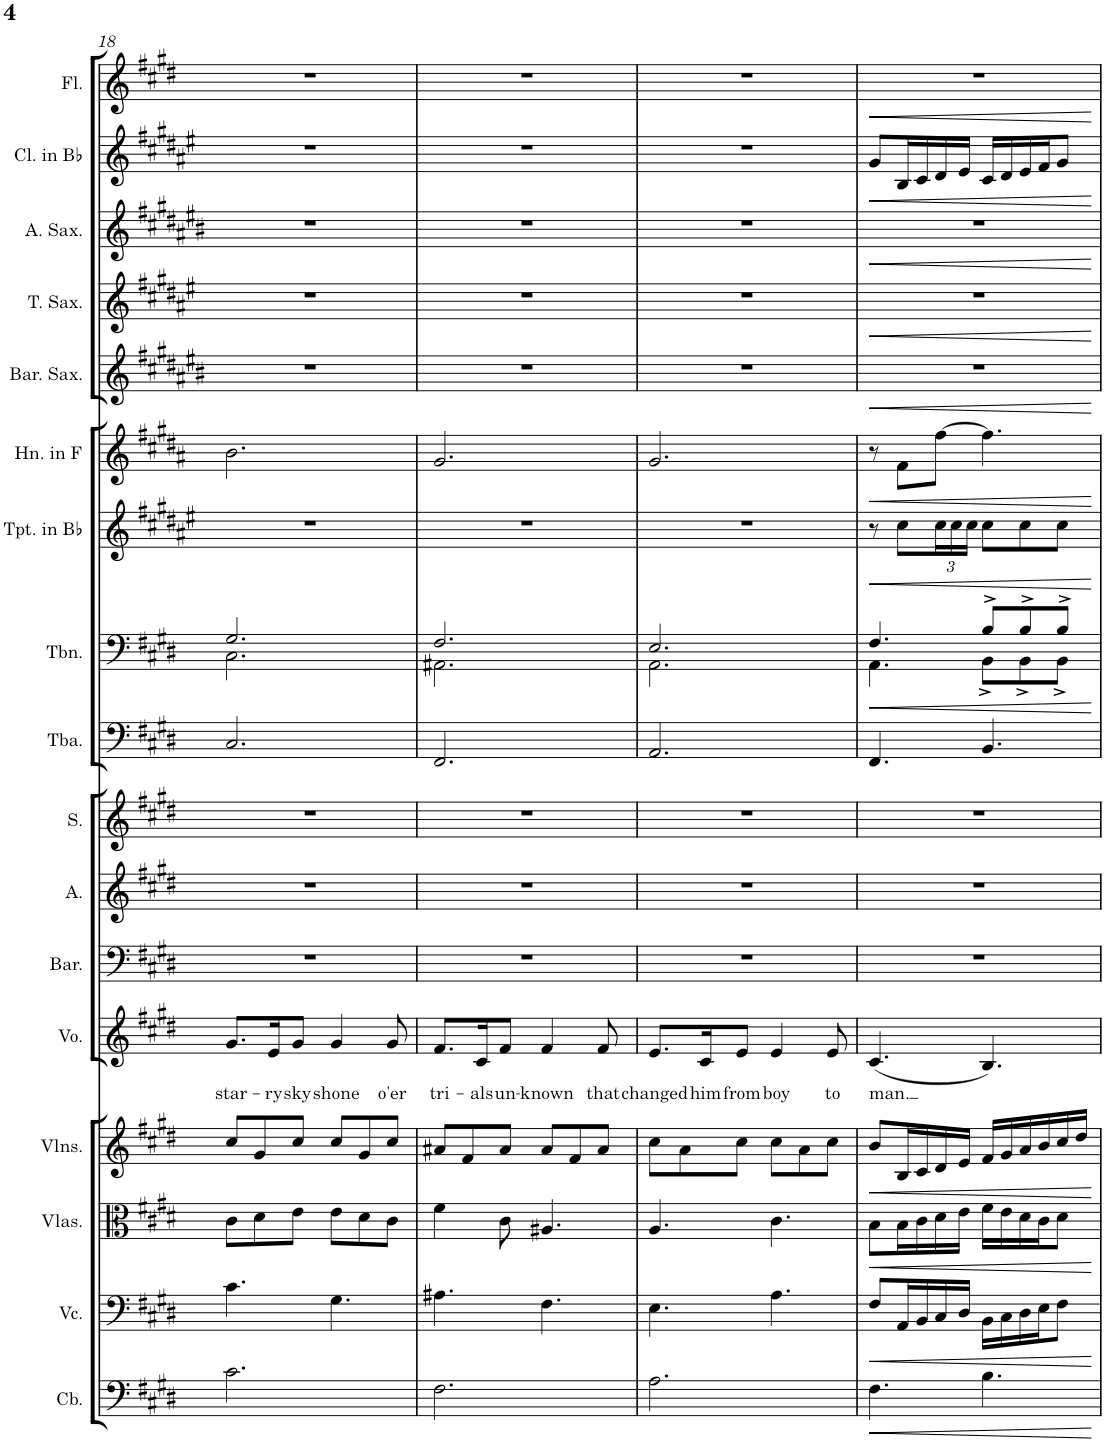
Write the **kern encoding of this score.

**kern	**dynam	**kern	**dynam	**kern	**dynam	**kern	**dynam	**kern	**text	**kern	**kern	**kern	**kern	**kern	**dynam	**kern	**dynam	**kern	**dynam	**kern	**dynam	**kern	**dynam	**kern	**dynam	**kern	**dynam	**kern	**dynam
*part17	*part17	*part16	*part16	*part15	*part15	*part14	*part14	*part13	*part13	*part12	*part11	*part10	*part9	*part8	*part8	*part7	*part7	*part6	*part6	*part5	*part5	*part4	*part4	*part3	*part3	*part2	*part2	*part1	*part1
*staff17	*staff17	*staff16	*staff16	*staff15	*staff15	*staff14	*staff14	*staff13	*staff13	*staff12	*staff11	*staff10	*staff9	*staff8	*staff8	*staff7	*staff7	*staff6	*staff6	*staff5	*staff5	*staff4	*staff4	*staff3	*staff3	*staff2	*staff2	*staff1	*staff1
*I"Contrabass	*	*I"Violoncello	*	*I"Violas	*	*I"Violins	*	*I"Voice	*	*I"Baritone	*I"Alto	*I"Soprano	*I"Tuba	*I"Trombone	*	*I"Trumpet in Bb	*	*I"Horn in F	*	*I"Baritone Saxophone	*	*I"Tenor Saxophone	*	*I"Alto Saxophone	*	*I"Clarinet in Bb	*	*I"Flute	*
*I'Cb.	*	*I'Vc.	*	*I'Vlas.	*	*I'Vlns.	*	*I'Vo.	*	*I'Bar.	*I'A.	*I'S.	*I'Tba.	*I'Tbn.	*	*I'Tpt. in Bb	*	*I'Hn. in F	*	*I'Bar. Sax.	*	*I'T. Sax.	*	*I'A. Sax.	*	*I'Cl. in Bb	*	*I'Fl.	*
!!LO:PB:g=z
*clefF4	*	*clefF4	*	*clefC3	*	*clefG2	*	*clefG2	*	*clefF4	*clefG2	*clefG2	*clefF4	*clefF4	*	*clefG2	*	*clefG2	*	*clefG2	*	*clefG2	*	*clefG2	*	*clefG2	*	*clefG2	*
*Trd7c12	*	*	*	*	*	*	*	*	*	*	*	*	*	*	*	*Trd1c2	*	*Trd4c7	*	*Trd12c21	*	*Trd8c14	*	*Trd5c9	*	*Trd1c2	*	*	*
*k[f#c#g#d#]	*	*k[f#c#g#d#]	*	*k[f#c#g#d#]	*	*k[f#c#g#d#]	*	*k[f#c#g#d#]	*	*k[f#c#g#d#]	*k[f#c#g#d#]	*k[f#c#g#d#]	*k[f#c#g#d#]	*k[f#c#g#d#]	*	*k[f#c#g#d#a#e#]	*	*k[f#c#g#d#a#]	*	*k[f#c#g#d#a#e#b#]	*	*k[f#c#g#d#a#e#]	*	*k[f#c#g#d#a#e#b#]	*	*k[f#c#g#d#a#e#]	*	*k[f#c#g#d#]	*
*M6/8	*	*M6/8	*	*M6/8	*	*M6/8	*	*M6/8	*	*M6/8	*M6/8	*M6/8	*M6/8	*M6/8	*	*M6/8	*	*M6/8	*	*M6/8	*	*M6/8	*	*M6/8	*	*M6/8	*	*M6/8	*
=18	=18	=18	=18	=18	=18	=18	=18	=18	=18	=18	=18	=18	=18	=18	=18	=18	=18	=18	=18	=18	=18	=18	=18	=18	=18	=18	=18	=18	=18
!	!	!	!	!	!	!	!	!	!LO:LY:b	!	!	!	!	!	!	!	!	!	!	!	!	!	!	!	!	!	!	!	!
*	*	*	*	*	*	*	*	*	*	*	*	*	*	*^	*	*	*	*	*	*	*	*	*	*	*	*	*	*	*
2.c#\	.	4.c#\	.	8c#\L	.	8cc#/L	.	8.g#/L	star-	2.r	2.r	2.r	2.C#/	2.G#/	2.C#\	.	2.r	.	2.b\	.	2.r	.	2.r	.	2.r	.	2.r	.	2.r	.
.	.	.	.	8d#\	.	8g#/	.	.	.	.	.	.	.	.	.	.	.	.	.	.	.	.	.	.	.	.	.	.	.	.
!	!	!	!	!	!	!	!	!	!LO:LY:b	!	!	!	!	!	!	!	!	!	!	!	!	!	!	!	!	!	!	!	!	!
.	.	.	.	.	.	.	.	16e/K	-ry	.	.	.	.	.	.	.	.	.	.	.	.	.	.	.	.	.	.	.	.	.
!	!	!	!	!	!	!	!	!	!LO:LY:b	!	!	!	!	!	!	!	!	!	!	!	!	!	!	!	!	!	!	!	!	!
.	.	.	.	8e\J	.	8cc#/J	.	8g#/J	sky	.	.	.	.	.	.	.	.	.	.	.	.	.	.	.	.	.	.	.	.	.
!	!	!	!	!	!	!	!	!	!LO:LY:b	!	!	!	!	!	!	!	!	!	!	!	!	!	!	!	!	!	!	!	!	!
.	.	4.G#\	.	8e\L	.	8cc#/L	.	4g#/	shone	.	.	.	.	.	.	.	.	.	.	.	.	.	.	.	.	.	.	.	.	.
.	.	.	.	8d#\	.	8g#/	.	.	.	.	.	.	.	.	.	.	.	.	.	.	.	.	.	.	.	.	.	.	.	.
!	!	!	!	!	!	!	!	!	!LO:LY:b	!	!	!	!	!	!	!	!	!	!	!	!	!	!	!	!	!	!	!	!	!
.	.	.	.	8c#\J	.	8cc#/J	.	8g#/	o'er	.	.	.	.	.	.	.	.	.	.	.	.	.	.	.	.	.	.	.	.	.
=19	=19	=19	=19	=19	=19	=19	=19	=19	=19	=19	=19	=19	=19	=19	=19	=19	=19	=19	=19	=19	=19	=19	=19	=19	=19	=19	=19	=19	=19	=19
!	!	!	!	!	!	!	!	!	!LO:LY:b	!	!	!	!	!	!	!	!	!	!	!	!	!	!	!	!	!	!	!	!	!
2.F#\	.	4.A#X\	.	4f#\	.	8a#X/L	.	8.f#/L	tri-	2.r	2.r	2.r	2.FF#/	2.F#/	2.AA#X\	.	2.r	.	2.g#/	.	2.r	.	2.r	.	2.r	.	2.r	.	2.r	.
.	.	.	.	.	.	8f#/	.	.	.	.	.	.	.	.	.	.	.	.	.	.	.	.	.	.	.	.	.	.	.	.
!	!	!	!	!	!	!	!	!	!LO:LY:b	!	!	!	!	!	!	!	!	!	!	!	!	!	!	!	!	!	!	!	!	!
.	.	.	.	.	.	.	.	16c#/K	-als	.	.	.	.	.	.	.	.	.	.	.	.	.	.	.	.	.	.	.	.	.
!	!	!	!	!	!	!	!	!	!LO:LY:b	!	!	!	!	!	!	!	!	!	!	!	!	!	!	!	!	!	!	!	!	!
.	.	.	.	8c#\	.	8a#/J	.	8f#/J	un-	.	.	.	.	.	.	.	.	.	.	.	.	.	.	.	.	.	.	.	.	.
!	!	!	!	!	!	!	!	!	!LO:LY:b	!	!	!	!	!	!	!	!	!	!	!	!	!	!	!	!	!	!	!	!	!
.	.	4.F#\	.	4.A#X/	.	8a#/L	.	4f#/	-known	.	.	.	.	.	.	.	.	.	.	.	.	.	.	.	.	.	.	.	.	.
.	.	.	.	.	.	8f#/	.	.	.	.	.	.	.	.	.	.	.	.	.	.	.	.	.	.	.	.	.	.	.	.
!	!	!	!	!	!	!	!	!	!LO:LY:b	!	!	!	!	!	!	!	!	!	!	!	!	!	!	!	!	!	!	!	!	!
.	.	.	.	.	.	8a#/J	.	8f#/	that	.	.	.	.	.	.	.	.	.	.	.	.	.	.	.	.	.	.	.	.	.
=20	=20	=20	=20	=20	=20	=20	=20	=20	=20	=20	=20	=20	=20	=20	=20	=20	=20	=20	=20	=20	=20	=20	=20	=20	=20	=20	=20	=20	=20	=20
!	!	!	!	!	!	!	!	!	!LO:LY:b	!	!	!	!	!	!	!	!	!	!	!	!	!	!	!	!	!	!	!	!	!
2.A\	.	4.E\	.	4.A/	.	8cc#\L	.	8.e/L	changed	2.r	2.r	2.r	2.AA/	2.E/	2.AA\	.	2.r	.	2.g#/	.	2.r	.	2.r	.	2.r	.	2.r	.	2.r	.
.	.	.	.	.	.	8a\	.	.	.	.	.	.	.	.	.	.	.	.	.	.	.	.	.	.	.	.	.	.	.	.
!	!	!	!	!	!	!	!	!	!LO:LY:b	!	!	!	!	!	!	!	!	!	!	!	!	!	!	!	!	!	!	!	!	!
.	.	.	.	.	.	.	.	16c#/K	him	.	.	.	.	.	.	.	.	.	.	.	.	.	.	.	.	.	.	.	.	.
!	!	!	!	!	!	!	!	!	!LO:LY:b	!	!	!	!	!	!	!	!	!	!	!	!	!	!	!	!	!	!	!	!	!
.	.	.	.	.	.	8cc#\J	.	8e/J	from	.	.	.	.	.	.	.	.	.	.	.	.	.	.	.	.	.	.	.	.	.
!	!	!	!	!	!	!	!	!	!LO:LY:b	!	!	!	!	!	!	!	!	!	!	!	!	!	!	!	!	!	!	!	!	!
.	.	4.A\	.	4.c#\	.	8cc#\L	.	4e/	boy	.	.	.	.	.	.	.	.	.	.	.	.	.	.	.	.	.	.	.	.	.
.	.	.	.	.	.	8a\	.	.	.	.	.	.	.	.	.	.	.	.	.	.	.	.	.	.	.	.	.	.	.	.
!	!	!	!	!	!	!	!	!	!LO:LY:b	!	!	!	!	!	!	!	!	!	!	!	!	!	!	!	!	!	!	!	!	!
.	.	.	.	.	.	8cc#\J	.	8e/	to	.	.	.	.	.	.	.	.	.	.	.	.	.	.	.	.	.	.	.	.	.
=21	=21	=21	=21	=21	=21	=21	=21	=21	=21	=21	=21	=21	=21	=21	=21	=21	=21	=21	=21	=21	=21	=21	=21	=21	=21	=21	=21	=21	=21	=21
!	!LO:HP:b	!	!LO:HP:b	!	!LO:HP:b	!	!LO:HP:b	!	!LO:LY:b	!	!	!	!	!	!	!LO:HP:b	!	!LO:HP:b	!	!LO:HP:b	!	!LO:HP:b	!	!LO:HP:b	!	!LO:HP:b	!	!LO:HP:b	!	!LO:HP:b
4.F#\	<	8F#/L	<	8B\L	<	8b/L	<	(4.c#/	man.	2.r	2.r	2.r	4.FF#/	4.F#/	4.AA\	<	8r	<	8r	<	2.r	<	2.r	<	2.r	<	8g#/L	<	2.r	<
.	.	16AA/L	.	16B\L	.	16B/L	.	.	.	.	.	.	.	.	.	.	8cc#\L	.	8f#\L	.	.	.	.	.	.	.	16B/L	.	.	.
.	.	16BB/	.	16c#\	.	16c#/	.	.	.	.	.	.	.	.	.	.	.	.	.	.	.	.	.	.	.	.	16c#/	.	.	.
*	*	*	*	*	*	*	*	*	*	*	*	*	*	*	*	*	*Xbrackettup	*	*	*	*	*	*	*	*	*	*	*	*	*
.	.	16C#/	.	16d#\	.	16d#/	.	.	.	.	.	.	.	.	.	.	24cc#\L	.	[8ff#\J	.	.	.	.	.	.	.	16d#/	.	.	.
.	.	.	.	.	.	.	.	.	.	.	.	.	.	.	.	.	24cc#\	.	.	.	.	.	.	.	.	.	.	.	.	.
.	.	16D#/JJ	.	16e\JJ	.	16e/JJ	.	.	.	.	.	.	.	.	.	.	.	.	.	.	.	.	.	.	.	.	16e#/JJ	.	.	.
.	.	.	.	.	.	.	.	.	.	.	.	.	.	.	.	.	24cc#\JJ	.	.	.	.	.	.	.	.	.	.	.	.	.
4.B\	.	16BB\LL	.	16f#\LL	.	16f#/LL	.	4.B/)	.	.	.	.	4.BB/	8B^/L	8BB^\L	.	8cc#\L	.	4.ff#\]	.	.	.	.	.	.	.	16c#/LL	.	.	.
.	.	16C#\	.	16e\	.	16g#/	.	.	.	.	.	.	.	.	.	.	.	.	.	.	.	.	.	.	.	.	16d#/	.	.	.
.	.	16D#\	.	16d#\	.	16a/	.	.	.	.	.	.	.	8B^/	8BB^\	.	8cc#\	.	.	.	.	.	.	.	.	.	16e#/	.	.	.
.	.	16E\J	.	16c#\J	.	16b/	.	.	.	.	.	.	.	.	.	.	.	.	.	.	.	.	.	.	.	.	16f#/J	.	.	.
.	.	8F#\J	.	8d#\J	.	16cc#/	.	.	.	.	.	.	.	8B^/J	8BB^\J	.	8cc#\J	.	.	.	.	.	.	.	.	.	8g#/J	.	.	.
.	.	.	.	.	.	16dd#/JJ	.	.	.	.	.	.	.	.	.	.	.	.	.	.	.	.	.	.	.	.	.	.	.	.
*	*	*	*	*	*	*	*	*	*	*	*	*	*	*v	*v	*	*	*	*	*	*	*	*	*	*	*	*	*	*	*
.	[	.	[	.	[	.	[	.	.	.	.	.	.	.	[	.	[	.	[	.	[	.	[	.	[	.	[	.	[
=	=	=	=	=	=	=	=	=	=	=	=	=	=	=	=	=	=	=	=	=	=	=	=	=	=	=	=	=	=
*-	*-	*-	*-	*-	*-	*-	*-	*-	*-	*-	*-	*-	*-	*-	*-	*-	*-	*-	*-	*-	*-	*-	*-	*-	*-	*-	*-	*-	*-
